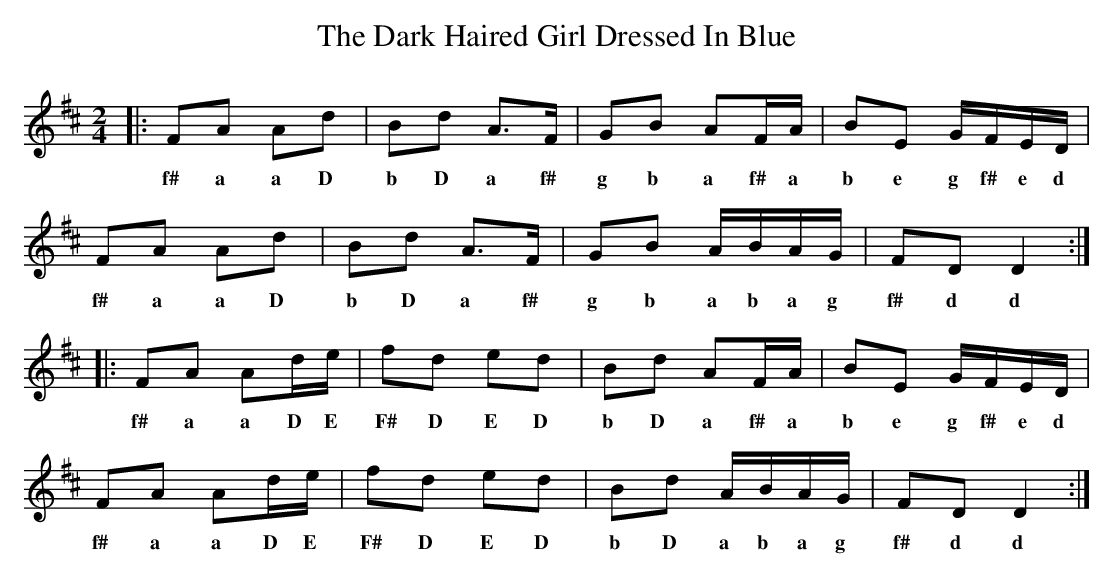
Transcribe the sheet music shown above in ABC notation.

X:1
T:Dark Haired Girl Dressed In Blue, The
M:2/4
L:1/8
K:D
|:FA Ad|Bd A>F|GB AF/A/|BE G/F/E/D/|
w:f# a a D b D a f# g b a f# a b e g f# e d
FA Ad|Bd A>F|GB A/B/A/G/|FD D2 ::
w:f# a a D b D a f# g b a b a g f# d d
FA Ad/e/|fd ed|Bd AF/A/|BE G/F/E/D/|
w:f# a a D E F# D E D b D a f# a b e g f# e d
FA Ad/e/|fd ed|Bd A/B/A/G/|FD D2:|
w:f# a a D E F# D E D b D a b a g f# d d
